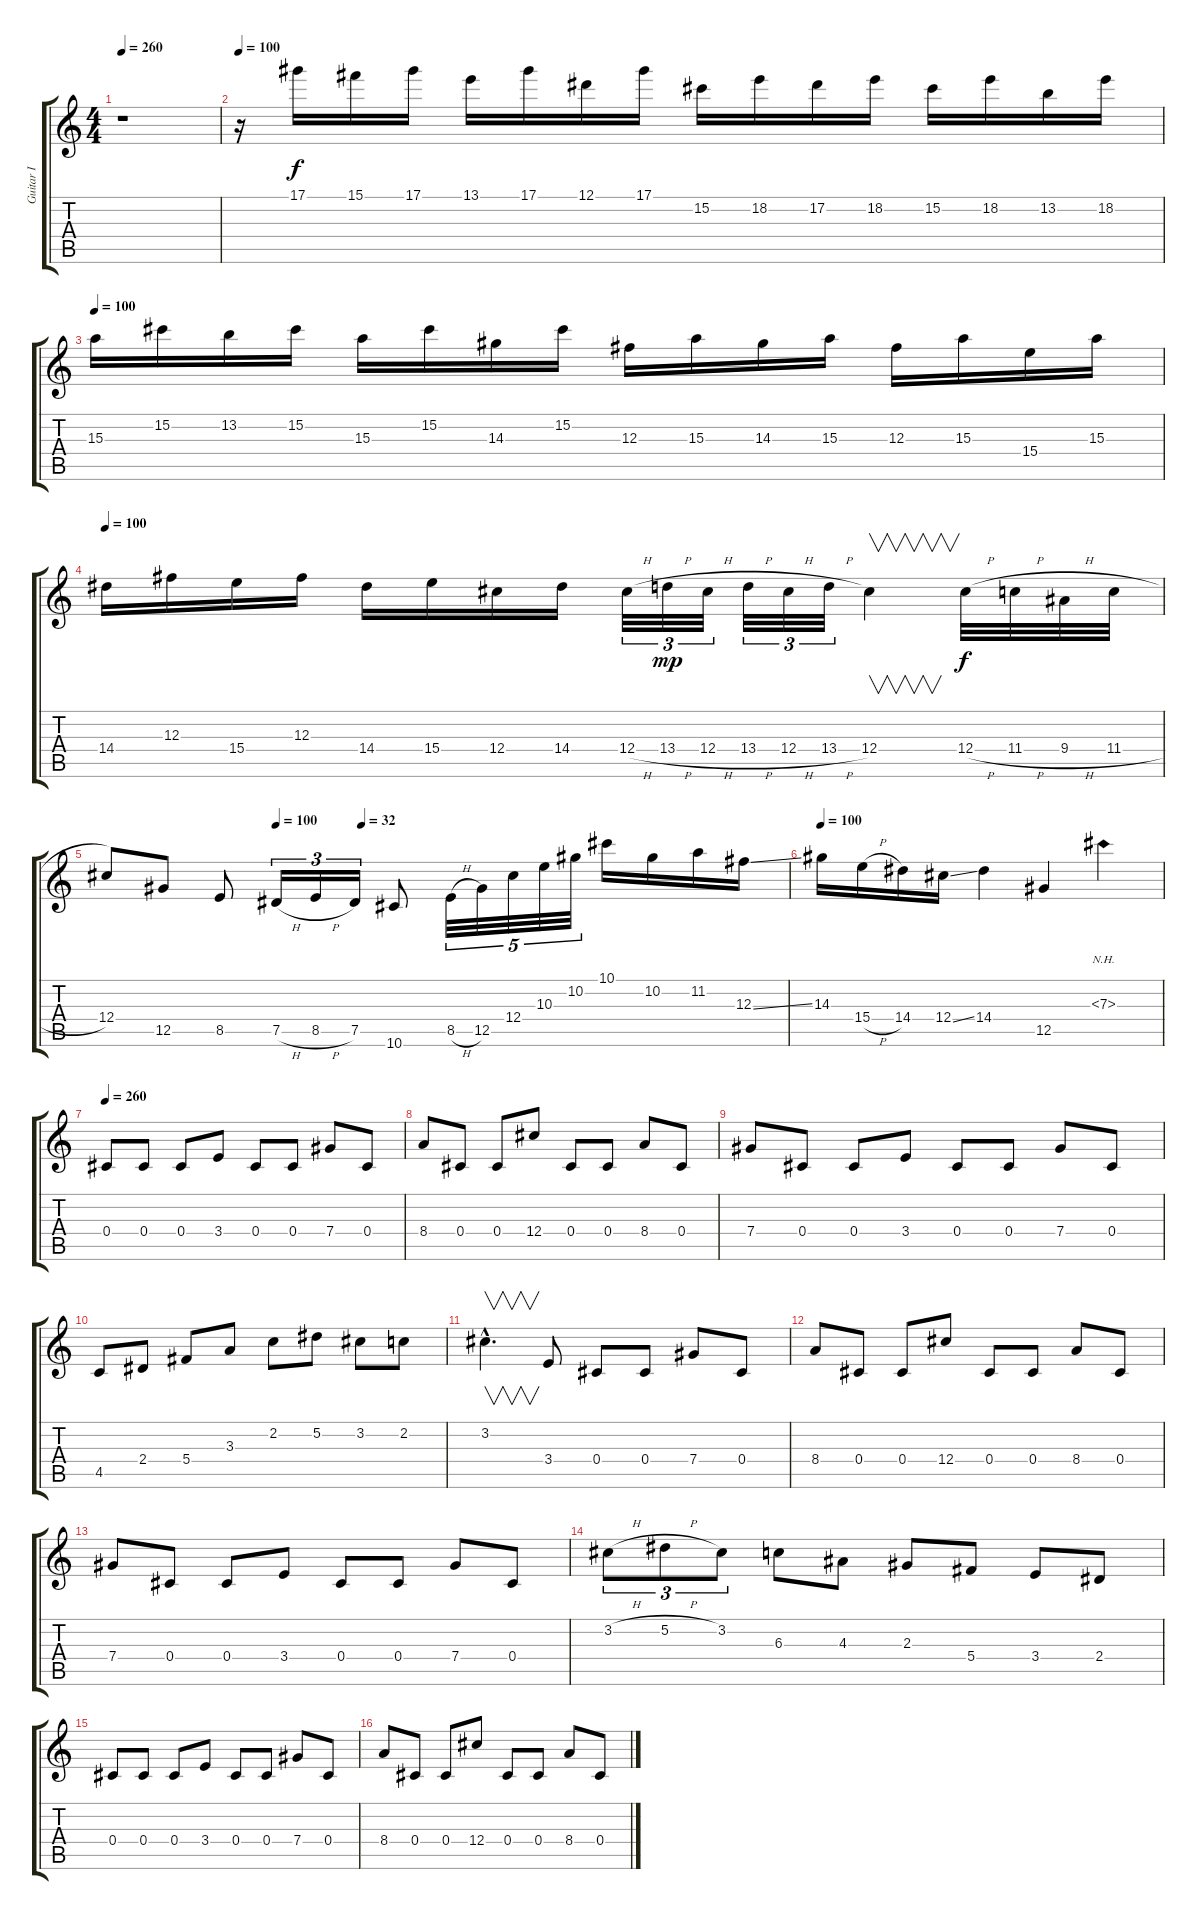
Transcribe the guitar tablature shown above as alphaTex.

\track ("Guitar I" "Guitar I") {instrument overdrivenguitar}
\staff {score tabs}
\tuning (Eb4 Bb3 Gb3 Db3 Ab2 Eb2) {hide}
\ts (4 4)
\tempo 260
\tempo 100
\tempo 260
\clef g2
\ks c
r.1{dy f instrument overdrivenguitar} |
\tempo 100
r.16{instrument acousticguitarsteel} 17.1.16 15.1.16 17.1.16 13.1.16 17.1.16 12.1.16 17.1.16 15.2.16 18.2.16 17.2.16 18.2.16 15.2.16 18.2.16 13.2.16 18.2.16 |
\tempo 100
15.3.16 15.2.16 13.2.16 15.2.16 15.3.16 15.2.16 14.3.16 15.2.16 12.3.16 15.3.16 14.3.16 15.3.16 12.3.16 15.3.16 15.4.16 15.3.16 |
\tempo 100
14.4.16 12.3.16 15.4.16 12.3.16 14.4.16 15.4.16 12.4.16 14.4.16 12.4{h}.32{tu (3 2)} 13.4{h}.32{tu (3 2) dy mp} 12.4{h}.32{tu (3 2)} 13.4{h}.32{tu (3 2)} 12.4{h}.32{tu (3 2)} 13.4{h}.32{tu (3 2)} 12.4.4{v} 12.4{h}.32{dy f} 11.4{h}.32 9.4{h}.32 11.4{h}.32 |
\tempo (100 0.25)
\tempo (32 0.375)
12.4.8 12.5.8 8.5.8 7.5{h}.16{tu (3 2)} 8.5{h}.16{tu (3 2)} 7.5.16{tu (3 2)} 10.6.8 8.5{h}.32{tu (5 4)} 12.5.32{tu (5 4)} 12.4.32{tu (5 4)} 10.3.32{tu (5 4)} 10.2.32{tu (5 4)} 10.1.16 10.2.16 11.2.16 12.3{ss}.16 |
\tempo 100
14.3.16 15.4{h}.16 14.4.16 12.4{ss}.16 14.4.4 12.5.4 7.3{nh}.4 |
\tempo 260
0.4.8{instrument overdrivenguitar} 0.4.8 0.4.8 3.4.8 0.4.8 0.4.8 7.4.8 0.4.8 |
8.4.8 0.4.8 0.4.8 12.4.8 0.4.8 0.4.8 8.4.8 0.4.8 |
7.4.8 0.4.8 0.4.8 3.4.8 0.4.8 0.4.8 7.4.8 0.4.8 |
4.5.8 2.4.8 5.4.8 3.3.8 2.2.8 5.2.8 3.2.8 2.2.8 |
3.2{hac}.4{v d} 3.4.8 0.4.8 0.4.8 7.4.8 0.4.8 |
8.4.8 0.4.8 0.4.8 12.4.8 0.4.8 0.4.8 8.4.8 0.4.8 |
7.4.8 0.4.8 0.4.8 3.4.8 0.4.8 0.4.8 7.4.8 0.4.8 |
3.2{h}.8{tu (3 2)} 5.2{h}.8{tu (3 2)} 3.2.8{tu (3 2)} 6.3.8 4.3.8 2.3.8 5.4.8 3.4.8 2.4.8 |
0.4.8 0.4.8 0.4.8 3.4.8 0.4.8 0.4.8 7.4.8 0.4.8 |
8.4.8 0.4.8 0.4.8 12.4.8 0.4.8 0.4.8 8.4.8 0.4.8
